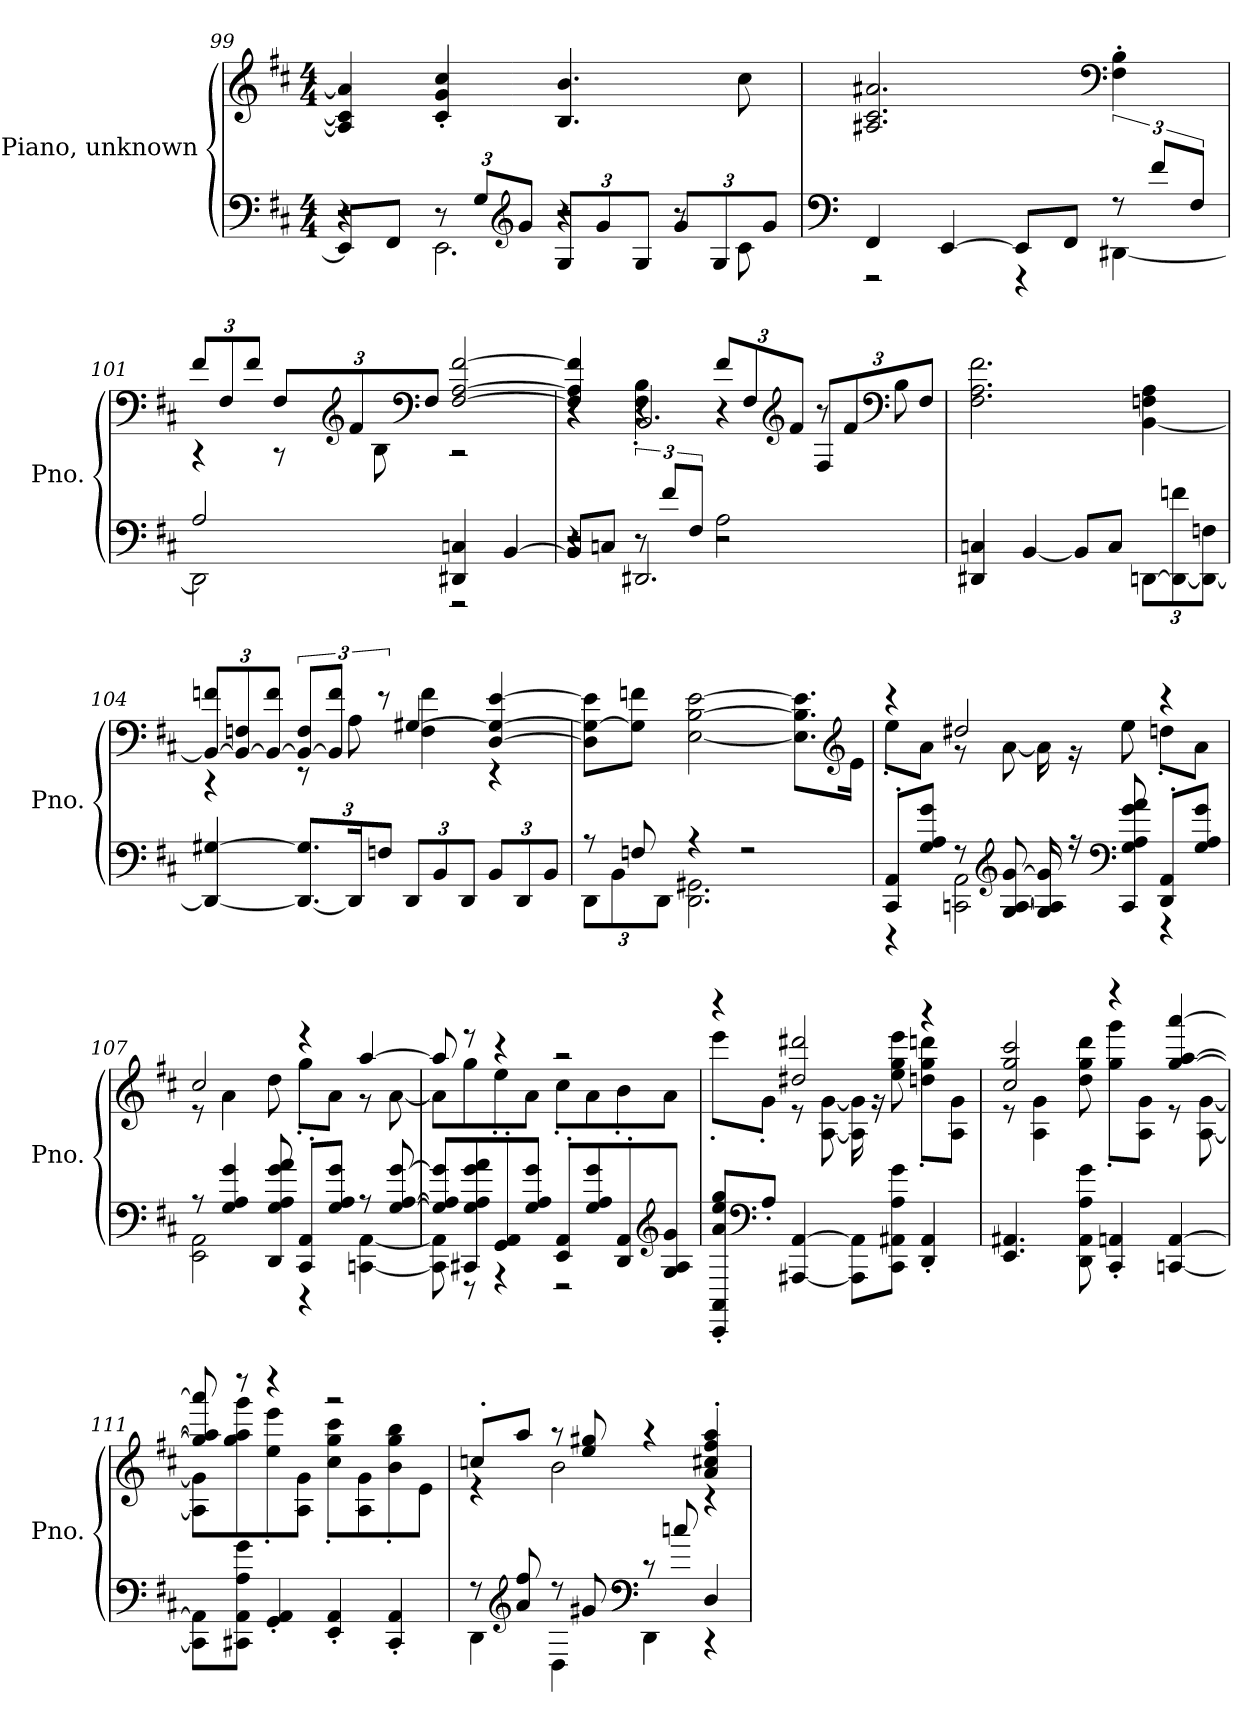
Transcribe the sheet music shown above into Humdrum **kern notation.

**kern	**kern
*part1	*part1
*staff2	*staff1
*I"Piano, unknown	*
*I'Pno.	*
*clefF4	*clefG2
*k[f#c#]	*k[f#c#]
*M4/4	*M4/4
=99	=99
*^	*
*	*^	*
*	*	*^	*
2r	2r	8EE/L]	4r	4A#/] 4c#/] 4a#/]
.	.	8FF#/J	.	.
.	.	12r	2.EE\	4c#/' 4g/' 4cc#/'
.	.	12G/L	.	.
*clefG2	*	*	*	*
.	.	12g/J	.	.
*Xbrackettup	*	*	*	*
12G/L	4r	2r	.	4.B/ 4.b/
12g/	.	.	.	.
12G/J	.	.	.	.
12g/L	8r	.	.	.
12G/	.	.	.	.
.	8c#\	.	.	8cc#\
12g/J	.	.	.	.
*v	*v	*v	*v	*
!!LO:LB:g=z
=100	=100
*clefF4	*
*^	*
4FF#/	2r	2.A#X/ 2.c#/ 2.a#X/
[4EE/	.	.
8EE/L]	4r	.
8FF#/J	.	.
*	*	*clefF4
*brackettup	*	*
12r	[4DD#X\	4F#\' 4B\'
12f#/L	.	.
12F#/J	.	.
=101	=101	=101
*	*	*Xbrackettup
*	*	*^
2A/	2DD#\]	12f#/L	4r
.	.	12F#/	.
.	.	12f#/J	.
.	.	12F#/L	8r
*	*	*clefG2	*
.	.	12f#/	.
.	.	.	8B\
*	*	*clefF4	*
.	.	12F#/J	.
4DD#X/ 4Cn/	2r	[2F#/ [2A/ [2f#/	2r
[4BB/	.	.	.
=102	=102	=102	=102
*	*^	*	*^
8BB/L]	2r	4r	4F#/] 4A/] 4f#/]	4r	4r
8Cn/J	.	.	.	.	.
12r	.	2.DD#X/	4r	4F#\' 4B\'	2.BB/
12f#/L	.	.	.	.	.
12F#/J	.	.	.	.	.
2r	2A\	.	12f#/L	4r	.
.	.	.	12F#/	.	.
*	*	*	*clefG2	*	*
.	.	.	12f#/J	.	.
.	.	.	12F#/L	8r	.
.	.	.	12f#/	.	.
*	*	*	*clefF4	*	*
.	.	.	.	8B\	.
.	.	.	12F#/J	.	.
*v	*v	*v	*	*	*
*	*v	*v	*v
!!LO:LB:g=z
=103	=103
4DD#X/ 4Cn/	2.F#\ 2.A\ 2.f#\
[4BB/	.
8BB/L]	.
8C/J	.
*Xbrackettup	*
[12DDn\L	[4BB\ 4Fn\ 4A\
12DD\_ 12fn\	.
12DD\_ 12Fn\J	.
=104	=104
*	*^
4DD/_ [4G#X/	12BB/_ 12fn/L	4r
.	12BB/_ 12Fn/	.
.	12BB/_ 12f/J	.
*	*brackettup	*
12.DD/_ 12.G#/]L	12BB/_ 12F/L	8r
.	12BB/] 12f/J	.
24DD/K]	.	8A\
12Fn/J	12r	.
12DD/L	[4G#X/	4F\ 4f\
12BB/	.	.
12DD/J	.	.
12BB/L	[4D/ 4G#/_ [4e/	4r
12DD/	.	.
12BB/J	.	.
*	*v	*v
=105	=105
*^	*
8r	12DD\L	8D\] 8G#\_ 8e\]L
.	12BB\	.
8Fn/	.	8G#\] 8fn\J
.	12DD\J	.
4r	2.DD\ 2.GG#X\	[2E\ [2B\ [2e\
2r	.	.
.	.	8.E\] 8.B\] 8.e\]L
*	*	*clefG2
.	.	16e\Jk
!!LO:LB:g=z
=106	=106	=106
*	*	*^
8CC#/' 8AA/'L	4r	4r	8ee'\L
8G/ 8A/ 8g/J	.	.	8a\J
8r	2CCn\ 2AA\	2dd#X/	8r
*clefG2	*	*	*
[8G/ [8A/ [8g/	.	.	[8a\
16G/] 16A/] 16g/]	.	.	16a\]
16r	.	.	16r
*clefF4	*	*	*
8CC/ 8G/ 8A/ 8g/ 8a/	.	.	8ee\
8DD/' 8AA/'L	4r	4r	8ddn'\L
8G/ 8A/ 8g/J	.	.	8a\J
=107	=107	=107	=107
8r	2EE\ 2AA\	2cc#/	8r
4G/ 4A/ 4g/	.	.	4a\
8DD/ 8G/ 8A/ 8g/ 8a/	.	.	8dd\
8CC#/' 8AA/'L	4r	4r	8gg'\L
8G/ 8A/ 8g/J	.	.	8a\J
8r	[4CCn\ [4AA\	[4aa/	8r
[8G/ [8A/ [8g/	.	.	[8a\
!!LO:LB:g=z	!!
=108	=108	=108	=108
8G/] 8A/] 8g/]L	8CC\] 8AA\]	8aa/]	8a\L]
8CC#X/ 8G/ 8A/ 8g/ 8a/	8r	8r	8gg\
8GG/' 8AA/'	4r	4r	8ee'\
8G/ 8A/ 8g/J	.	.	8a\J
8EE/' 8AA/'L	2r	2r	8cc#'\L
8G/ 8A/ 8g/	.	.	8a\
8DD/' 8AA/'	.	.	8b'\
*clefG2	*	*	*
8G/ 8A/ 8g/J	.	.	8a\J
*v	*v	*	*
=109	=109	=109
8CC#/' 8AA/' 8a/' 8ee/' 8gg/'L	4r	8eee'\L
*clefF4	*	*
8A'/J	.	8g'\J
[4AAA#X/ [4AA/	2dd#X/ 2ddd#X/	8r
.	.	[8A\ [8g\
8AAA#\] 8AA\]L	.	16A\] 16g\]
.	.	16r
8CC#\ 8AA#X\ 8A\ 8g\J	.	8ee\ 8gg\ 8eee\
4DD/' 4AA#/'	4r	8ddn\' 8gg\' 8dddn\'L
.	.	8A\ 8g\J
=110	=110	=110
4.EE/ 4.AA#X/	2cc#/ 2gg/ 2ccc#/	8r
.	.	4A\ 4g\
8DD\ 8AA#\ 8A\ 8g\	.	8dd\ 8gg\ 8ddd\
4CC#/' 4AAn/'	4r	8gg\' 8ggg\'L
.	.	8A\ 8g\J
[4CCn/ [4AA/	[4gg/ [4aa/ [4aaa/	8r
.	.	[8A\ [8g\
!!LO:LB:g=z	!!
=111	=111	=111
8CC\] 8AA\]L	8gg/] 8aa/] 8aaa/]	8A\] 8g\]L
8CC#X\ 8AA\ 8A\ 8g\J	8r	8gg\ 8aa\ 8ggg\
4GG/' 4AA/'	4r	8ee\' 8eee\'
.	.	8A\ 8g\J
4EE/' 4AA/'	2r	8cc#\' 8gg\' 8ccc#\'L
.	.	8A\ 8g\
4CC#/' 4AA/'	.	8b\' 8gg\' 8bb\'
.	.	8e\J
=112	=112	=112
*^	*	*
8r	4DD\	8ccn'/L	4r
*clefG2	*	*	*
8a/ 8ff#/	.	8aa/J	.
8r	4D\	8r	2b\
8g#X/	.	8ee/ 8gg#X/	.
*clefF4	*	*	*
8r	4DD\	4r	.
8ccn/	.	.	.
4D/	4r	4a/' 4cc#X/' 4ff#/' 4aa/'	4r
*v	*v	*	*
*	*v	*v
=	=
*-	*-
